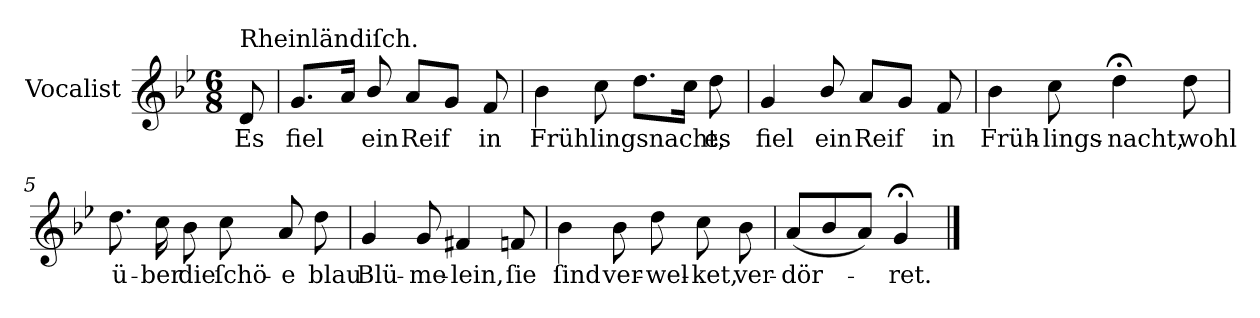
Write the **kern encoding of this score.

**kern	**text
*part1	*part1
*staff1	*staff1
*I"Vocalist	*
*k[b-e-]	*
*g:	*
*M6/8	*
=	=
!LO:TX:a:t=Rheinländiſch.	!
8d	Es
=1	=1
8.gL	fiel
16aJk	.
8b-/	ein
8aL	Reif
8gJ	.
8f	in
=2	=2
4b-	Frühlingsnacht,
8cc	.
8.ddL	.
16ccJk	.
8dd	es
=3	=3
4g	fiel
8b-/	ein
8aL	Reif
8gJ	.
8f	in
=4	=4
4b-	Früh-
8cc	-lings-
4dd;<	-nacht,
8dd	wohl
=5	=5
8.dd	ü-
16cc	-ber
8b-	die
8cc	ſchö-
8a	-e
8dd	blau
=6	=6
4g	Blü-
8g	-me-
4f#X	-lein,
8fn	ſie
=7	=7
4b-	ſind
8b-	ver-
8dd	-wel-
8cc	-ket,
8b-	ver-
=8	=8
(8aL	-dör-
8b-	.
8aJ)	.
4g;<	-ret.
==	==
*-	*-
